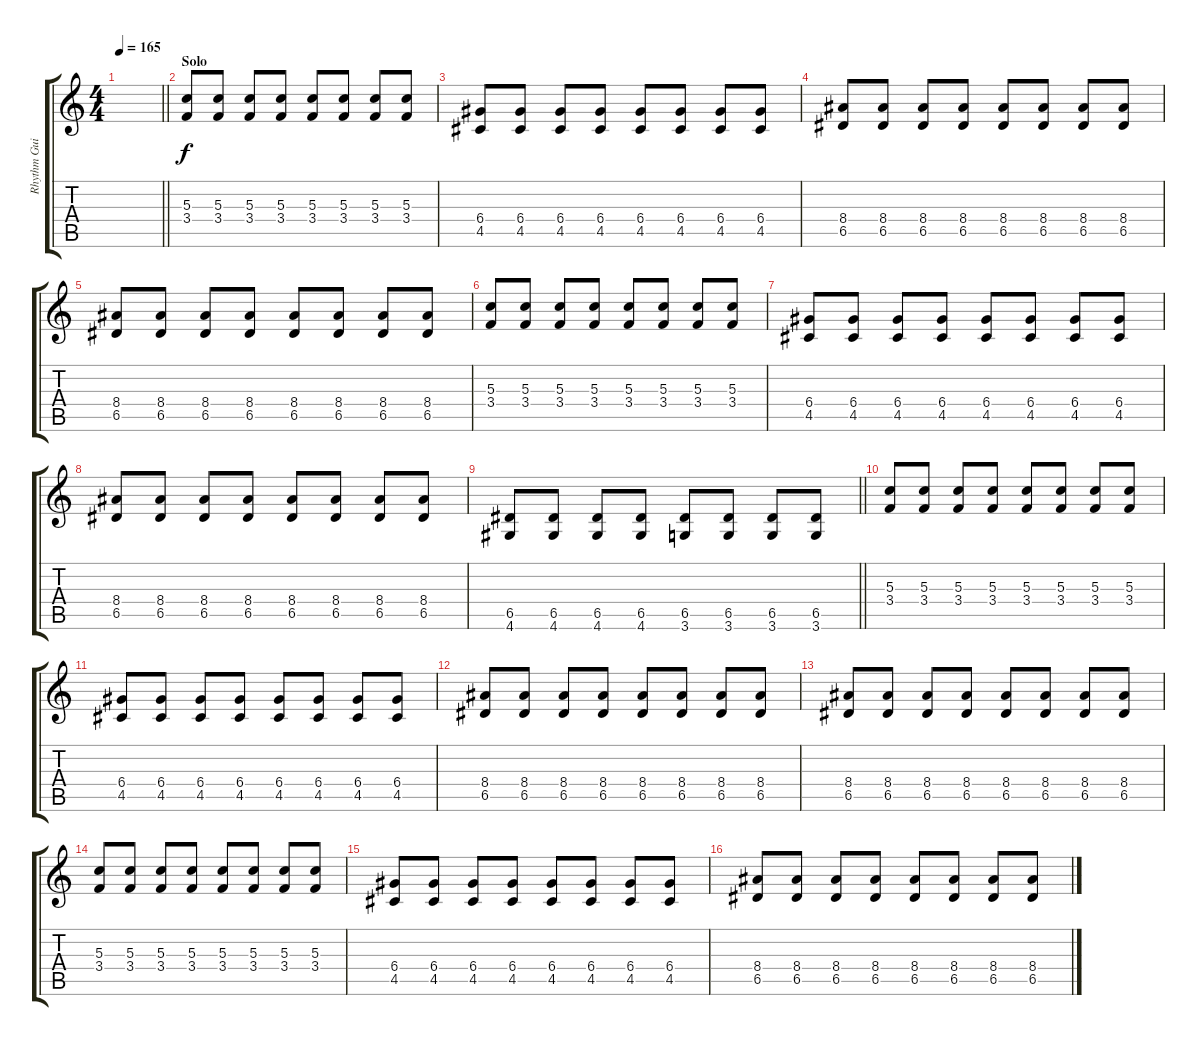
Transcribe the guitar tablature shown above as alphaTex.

\track ("Rhythm Guitar" "Rhythm Gui") {instrument distortionguitar}
\staff {score tabs}
\tuning (E4 B3 G3 D3 A2 E2) {hide}
\ts (4 4)
\tempo 165
\clef g2
\barLineRight lightlight
\ks c
|
\section ("" "Solo")
(5.3 3.4).8{volume 16} (5.3 3.4).8 (5.3 3.4).8 (5.3 3.4).8 (5.3 3.4).8 (5.3 3.4).8 (5.3 3.4).8 (5.3 3.4).8 |
(6.4 4.5).8 (6.4 4.5).8 (6.4 4.5).8 (6.4 4.5).8 (6.4 4.5).8 (6.4 4.5).8 (6.4 4.5).8 (6.4 4.5).8 |
(8.4 6.5).8 (8.4 6.5).8 (8.4 6.5).8 (8.4 6.5).8 (8.4 6.5).8 (8.4 6.5).8 (8.4 6.5).8 (8.4 6.5).8 |
(8.4 6.5).8 (8.4 6.5).8 (8.4 6.5).8 (8.4 6.5).8 (8.4 6.5).8 (8.4 6.5).8 (8.4 6.5).8 (8.4 6.5).8 |
(5.3 3.4).8 (5.3 3.4).8 (5.3 3.4).8 (5.3 3.4).8 (5.3 3.4).8 (5.3 3.4).8 (5.3 3.4).8 (5.3 3.4).8 |
(6.4 4.5).8 (6.4 4.5).8 (6.4 4.5).8 (6.4 4.5).8 (6.4 4.5).8 (6.4 4.5).8 (6.4 4.5).8 (6.4 4.5).8 |
(8.4 6.5).8 (8.4 6.5).8 (8.4 6.5).8 (8.4 6.5).8 (8.4 6.5).8 (8.4 6.5).8 (8.4 6.5).8 (8.4 6.5).8 |
\barLineRight lightlight
(6.5 4.6).8 (6.5 4.6).8 (6.5 4.6).8 (6.5 4.6).8 (6.5 3.6).8 (6.5 3.6).8 (6.5 3.6).8 (6.5 3.6).8 |
(5.3 3.4).8{volume 16} (5.3 3.4).8 (5.3 3.4).8 (5.3 3.4).8 (5.3 3.4).8 (5.3 3.4).8 (5.3 3.4).8 (5.3 3.4).8 |
(6.4 4.5).8 (6.4 4.5).8 (6.4 4.5).8 (6.4 4.5).8 (6.4 4.5).8 (6.4 4.5).8 (6.4 4.5).8 (6.4 4.5).8 |
(8.4 6.5).8 (8.4 6.5).8 (8.4 6.5).8 (8.4 6.5).8 (8.4 6.5).8 (8.4 6.5).8 (8.4 6.5).8 (8.4 6.5).8 |
(8.4 6.5).8 (8.4 6.5).8 (8.4 6.5).8 (8.4 6.5).8 (8.4 6.5).8 (8.4 6.5).8 (8.4 6.5).8 (8.4 6.5).8 |
(5.3 3.4).8 (5.3 3.4).8 (5.3 3.4).8 (5.3 3.4).8 (5.3 3.4).8 (5.3 3.4).8 (5.3 3.4).8 (5.3 3.4).8 |
(6.4 4.5).8 (6.4 4.5).8 (6.4 4.5).8 (6.4 4.5).8 (6.4 4.5).8 (6.4 4.5).8 (6.4 4.5).8 (6.4 4.5).8 |
(8.4 6.5).8 (8.4 6.5).8 (8.4 6.5).8 (8.4 6.5).8 (8.4 6.5).8 (8.4 6.5).8 (8.4 6.5).8 (8.4 6.5).8
